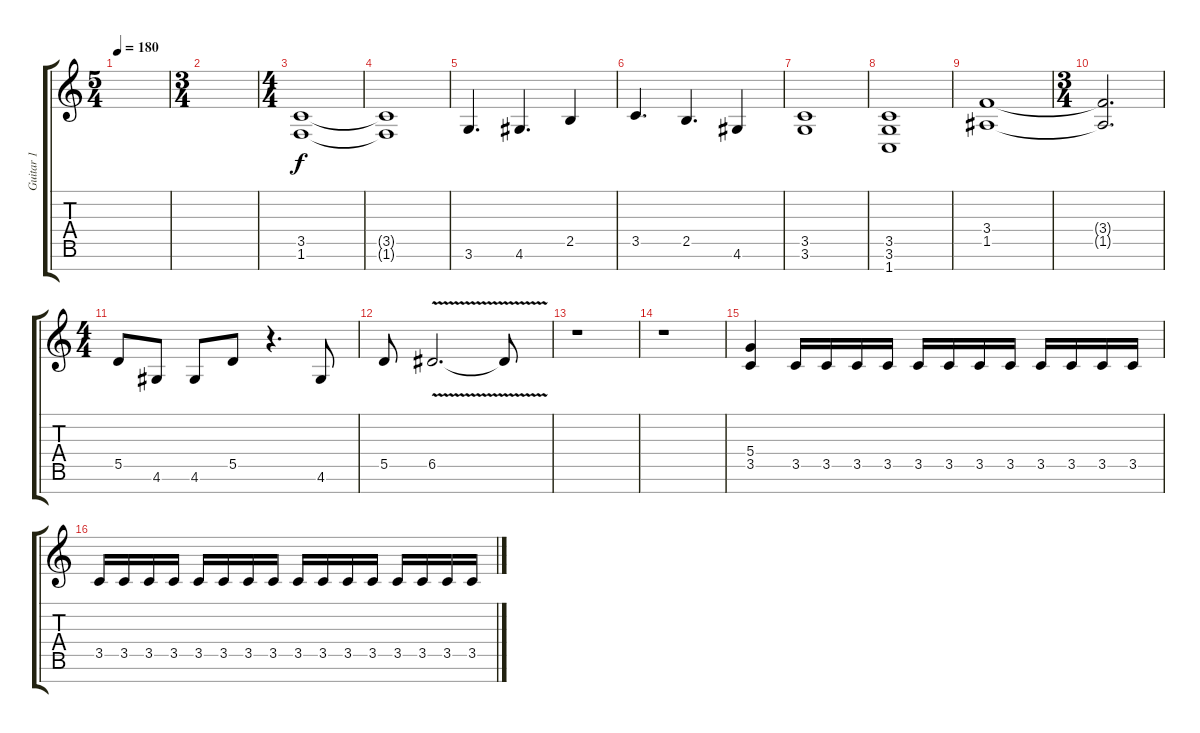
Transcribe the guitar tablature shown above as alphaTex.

\track ("Guitar 1" "Guitar 1") {instrument distortionguitar}
\staff {score tabs}
\tuning (E4 B3 G3 D3 A2 E2 B1) {hide}
\ts (5 4)
\tempo 180
\clef g2
\ks c
|
\ts (3 4)
|
\ts (4 4)
(3.5 1.6).1 |
(3.5{t} 1.6{t}).1 |
3.6.4{d} 4.6.4{d} 2.5.4 |
3.5.4{d} 2.5.4{d} 4.6.4 |
(3.5 3.6).1 |
(3.5 3.6 1.7).1 |
(3.4 1.5).1 |
\ts (3 4)
(3.4{t} 1.5{t}).2{d} |
\ts (4 4)
5.5.8 4.6.8 4.6.8 5.5.8 r.4{d} 4.6.8 |
5.5.8 6.5{v}.2{d} 6.5{t}.8 |
r.1 |
r.1 |
(5.4 3.5).4 3.5.16 3.5.16 3.5.16 3.5.16 3.5.16 3.5.16 3.5.16 3.5.16 3.5.16 3.5.16 3.5.16 3.5.16 |
3.5.16 3.5.16 3.5.16 3.5.16 3.5.16 3.5.16 3.5.16 3.5.16 3.5.16 3.5.16 3.5.16 3.5.16 3.5.16 3.5.16 3.5.16 3.5.16
